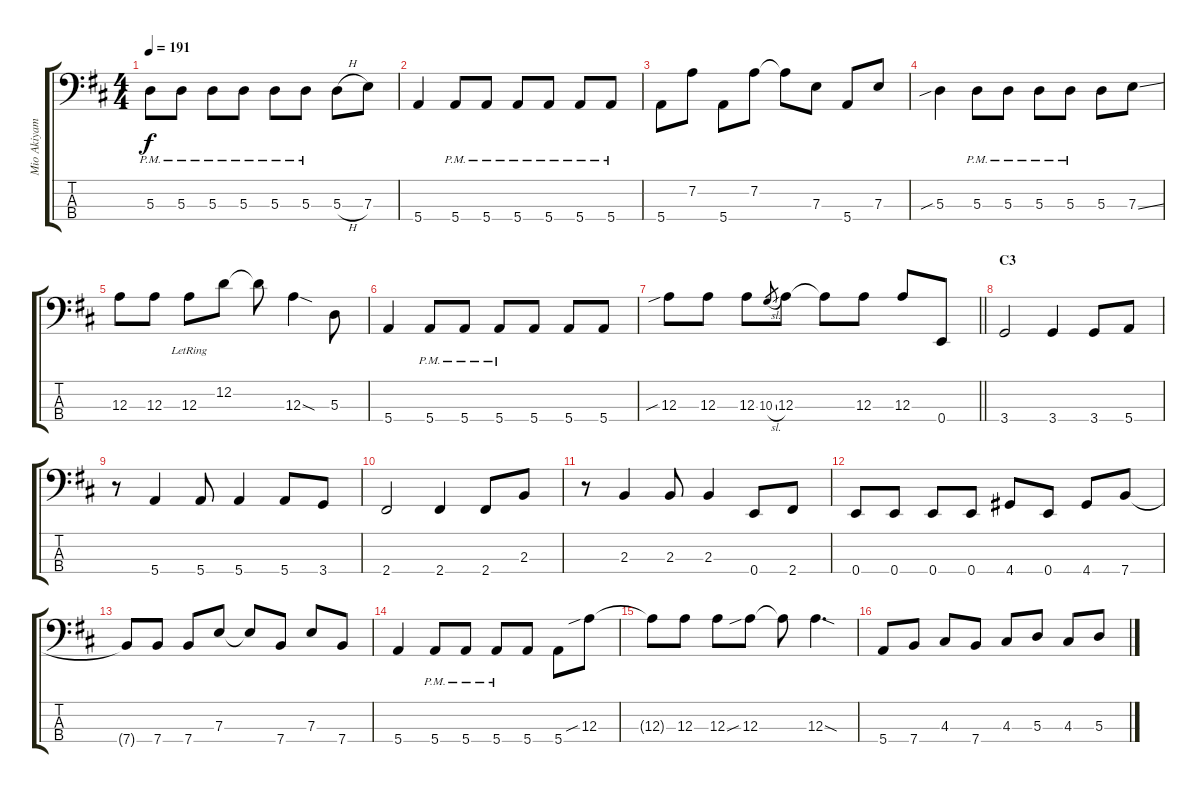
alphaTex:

\track ("Mio Akiyama" "Mio Akiyam") {instrument electricbasspick}
\staff {score tabs}
\tuning (G2 D2 A1 E1) {hide}
\ts (4 4)
\tempo 191
\clef f4
\ks d
5.3{pm}.8{dy f} 5.3{pm}.8 5.3{pm}.8 5.3{pm}.8 5.3{pm}.8 5.3{pm}.8 5.3{h}.8 7.3.8 |
5.4.4 5.4{pm}.8 5.4{pm}.8 5.4{pm}.8 5.4{pm}.8 5.4{pm}.8 5.4{pm}.8 |
5.4.8 7.2.8 5.4.8 7.2.8 7.2{t}.8 7.3.8 5.4.8 7.3.8 |
5.3{sib}.4 5.3{pm}.8 5.3{pm}.8 5.3{pm}.8 5.3{pm}.8 5.3.8 7.3{ss}.8 |
12.3.8 12.3.8 12.3{lr}.8 12.2.8 12.2{t}.8 12.3{sod}.4 5.3.8 |
5.4.4 5.4{pm}.8 5.4{pm}.8 5.4{pm}.8 5.4.8 5.4.8 5.4.8 |
\barLineRight lightlight
12.3{sib}.8 12.3.8 12.3.8 10.3{sl}.8{gr} 12.3.8 12.3{t}.8 12.3.8 12.3.8 0.4.8 |
\section ("" "C3")
3.4.2 3.4.4 3.4.8 5.4.8 |
r.8 5.4.4 5.4.8 5.4.4 5.4.8 3.4.8 |
2.4.2 2.4.4 2.4.8 2.3.8 |
r.8 2.3.4 2.3.8 2.3.4 0.4.8 2.4.8 |
0.4.8 0.4.8 0.4.8 0.4.8 4.4.8 0.4.8 4.4.8 7.4.8 |
7.4{t}.8 7.4.8 7.4.8 7.3.8 7.3{t}.8 7.4.8 7.3.8 7.4.8 |
5.4.4 5.4{pm}.8 5.4{pm}.8 5.4{pm}.8 5.4.8 5.4.8 12.3{sib}.8 |
12.3{t}.8 12.3.8 12.3.8 12.3{sib}.8 12.3{t}.8 12.3{sod}.4{d} |
5.4.8 7.4.8 4.3.8 7.4.8 4.3.8 5.3.8 4.3.8 5.3.8
